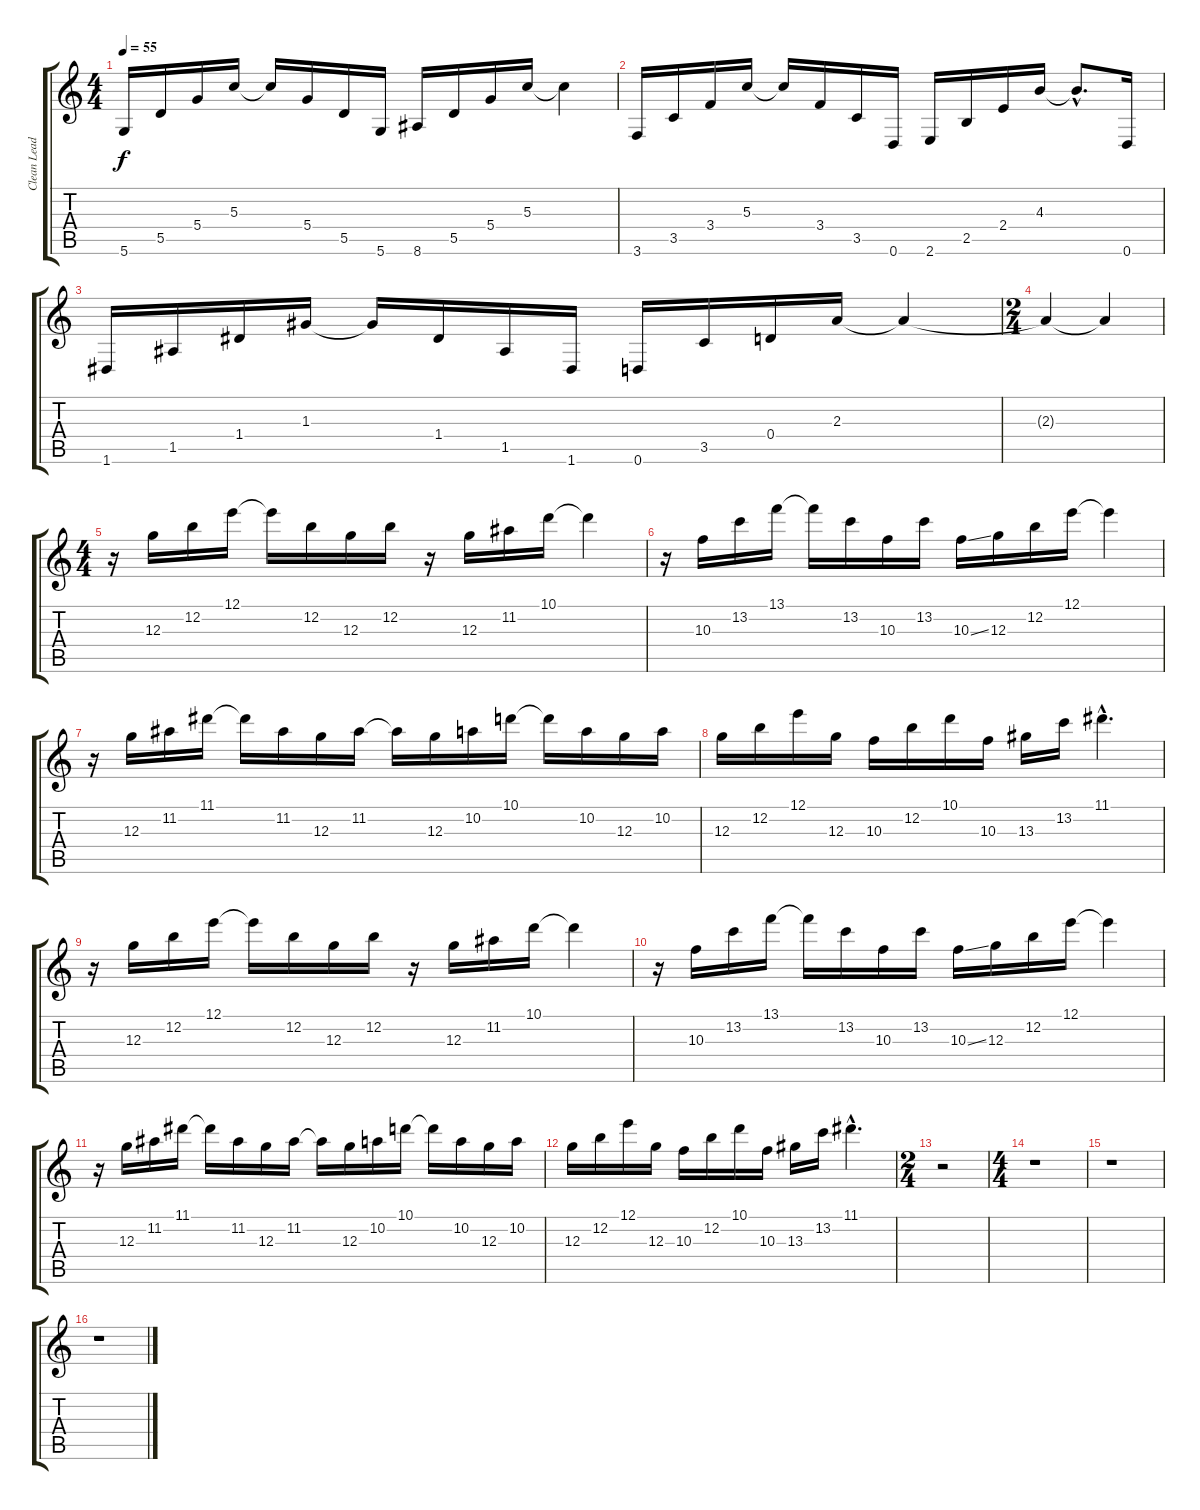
\track ("Clean Lead" "Clean Lead") {instrument electricguitarclean}
\staff {score tabs}
\tuning (E4 B3 G3 D3 A2 D2) {hide}
\ts (4 4)
\tempo 55
\clef g2
\ks c
5.6.16{dy f instrument electricguitarclean} 5.5.16 5.4.16 5.3.16 5.3{t}.16 5.4.16 5.5.16 5.6.16 8.6.16 5.5.16 5.4.16 5.3.16 5.3{t}.4 |
3.6.16 3.5.16 3.4.16 5.3.16 5.3{t}.16 3.4.16 3.5.16 0.6.16 2.6.16 2.5.16 2.4.16 4.3.16 4.3{hac t}.8{d} 0.6.16 |
1.6.16 1.5.16 1.4.16 1.3.16 1.3{t}.16 1.4.16 1.5.16 1.6.16 0.6.16 3.5.16 0.4.16 2.3.16 2.3{t}.4 |
\ts (2 4)
2.3{t}.4 2.3{t}.4 |
\ts (4 4)
r.16 12.3.16 12.2.16 12.1.16 12.1{t}.16 12.2.16 12.3.16 12.2.16 r.16 12.3.16 11.2.16 10.1.16 10.1{t}.4 |
r.16 10.3.16 13.2.16 13.1.16 13.1{t}.16 13.2.16 10.3.16 13.2.16 10.3{ss}.16 12.3.16 12.2.16 12.1.16 12.1{t}.4 |
r.16 12.3.16 11.2.16 11.1.16 11.1{t}.16 11.2.16 12.3.16 11.2.16 11.2{t}.16 12.3.16 10.2.16 10.1.16 10.1{t}.16 10.2.16 12.3.16 10.2.16 |
12.3.16 12.2.16 12.1.16 12.3.16 10.3.16 12.2.16 10.1.16 10.3.16 13.3.16 13.2.16 11.1{hac}.4{d} |
r.16 12.3.16 12.2.16 12.1.16 12.1{t}.16 12.2.16 12.3.16 12.2.16 r.16 12.3.16 11.2.16 10.1.16 10.1{t}.4 |
r.16 10.3.16 13.2.16 13.1.16 13.1{t}.16 13.2.16 10.3.16 13.2.16 10.3{ss}.16 12.3.16 12.2.16 12.1.16 12.1{t}.4 |
r.16 12.3.16 11.2.16 11.1.16 11.1{t}.16 11.2.16 12.3.16 11.2.16 11.2{t}.16 12.3.16 10.2.16 10.1.16 10.1{t}.16 10.2.16 12.3.16 10.2.16 |
12.3.16 12.2.16 12.1.16 12.3.16 10.3.16 12.2.16 10.1.16 10.3.16 13.3.16 13.2.16 11.1{hac}.4{d} |
\ts (2 4)
r.2 |
\ts (4 4)
r.1 |
r.1 |
r.1
